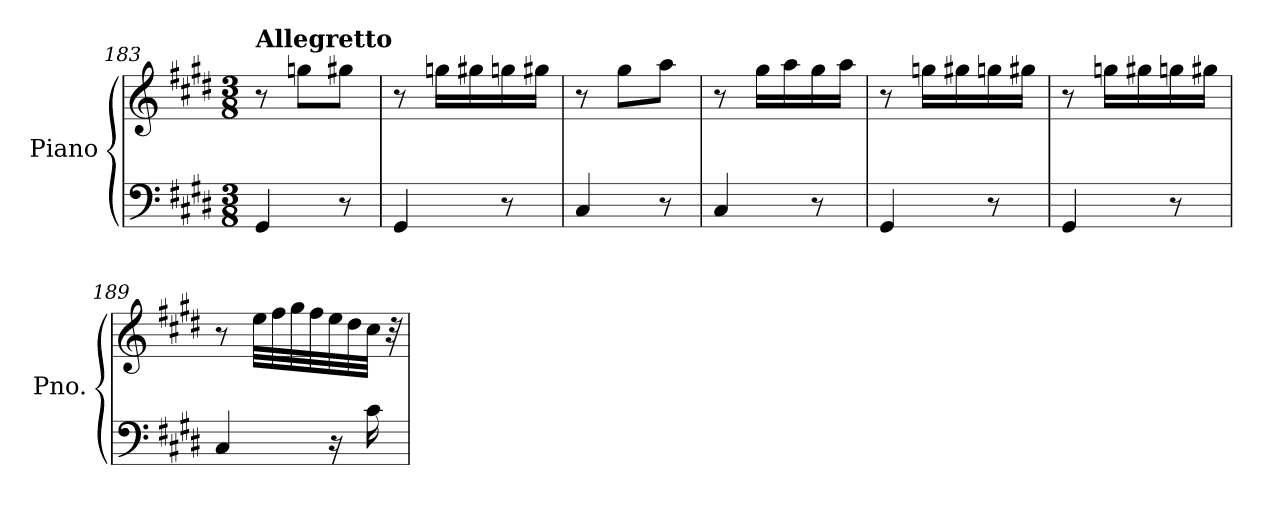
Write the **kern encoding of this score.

**kern	**kern
*part1	*part1
*staff2	*staff1
*I"Piano	*
*I'Pno.	*
*clefF4	*clefG2
*k[f#c#g#d#]	*k[f#c#g#d#]
*M3/8	*M3/8
=183	=183
!	!LO:TX:a:B:t=Allegretto
4GG#/	8r
.	8ggn\L
8r	8gg#X\J
=184	=184
4GG#/	8r
.	16ggn\LL
.	16gg#X\
8r	16ggn\
.	16gg#X\JJ
=185	=185
4C#/	8r
.	8gg#\L
8r	8aa\J
=186	=186
4C#/	8r
.	16gg#\LL
.	16aa\
8r	16gg#\
.	16aa\JJ
=187	=187
4GG#/	8r
.	16ggn\LL
.	16gg#X\
8r	16ggn\
.	16gg#X\JJ
!!LO:LB:g=z
=188	=188
4GG#/	8r
.	16ggn\LL
.	16gg#X\
8r	16ggn\
.	16gg#X\JJ
=189	=189
4C#/	8r
.	32ee\LLL
.	32ff#\
.	32gg#\
.	32ff#\
16r	32ee\
.	32dd#\
16c#\	32cc#\JJJ
.	32r
=	=
*-	*-
